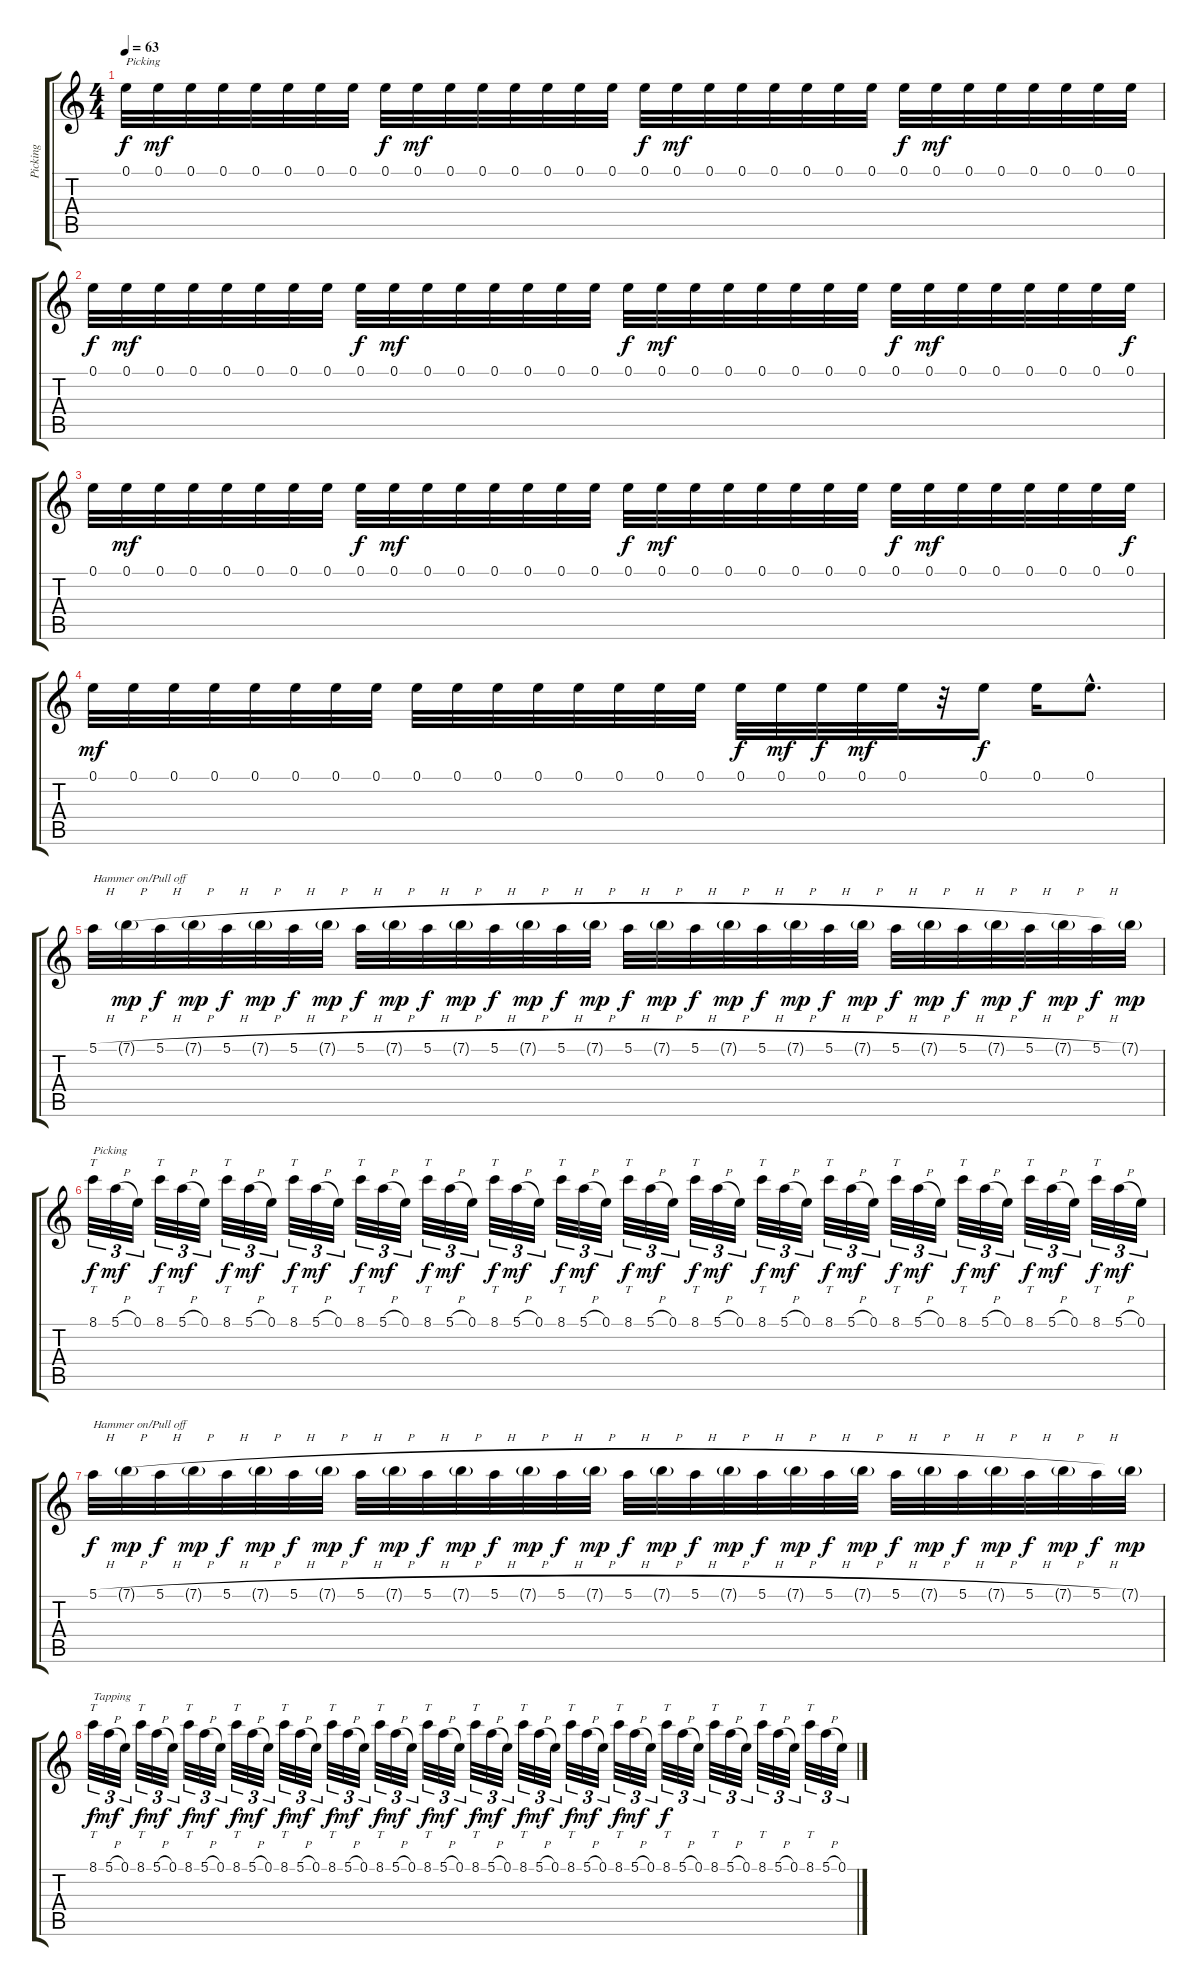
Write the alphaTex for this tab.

\track ("Picking" "Picking") {instrument electricguitarjazz}
\staff {score tabs}
\tuning (E4 B3 G3 D3 A2 E2) {hide}
\ts (4 4)
\tempo 63
\clef g2
\ks c
0.1.32{txt "Picking" dy f volume 8} 0.1.32{dy mf} 0.1.32 0.1.32 0.1.32 0.1.32 0.1.32 0.1.32 0.1.32{dy f} 0.1.32{dy mf} 0.1.32 0.1.32 0.1.32 0.1.32 0.1.32 0.1.32 0.1.32{dy f} 0.1.32{dy mf} 0.1.32 0.1.32 0.1.32 0.1.32 0.1.32 0.1.32 0.1.32{dy f} 0.1.32{dy mf} 0.1.32 0.1.32 0.1.32 0.1.32 0.1.32 0.1.32 |
0.1.32{dy f} 0.1.32{dy mf} 0.1.32 0.1.32 0.1.32 0.1.32 0.1.32 0.1.32 0.1.32{dy f} 0.1.32{dy mf} 0.1.32 0.1.32 0.1.32 0.1.32 0.1.32 0.1.32 0.1.32{dy f} 0.1.32{dy mf} 0.1.32 0.1.32 0.1.32 0.1.32 0.1.32 0.1.32 0.1.32{dy f} 0.1.32{dy mf} 0.1.32 0.1.32 0.1.32 0.1.32 0.1.32 0.1.32{dy f} |
0.1.32 0.1.32{dy mf} 0.1.32 0.1.32 0.1.32 0.1.32 0.1.32 0.1.32 0.1.32{dy f} 0.1.32{dy mf} 0.1.32 0.1.32 0.1.32 0.1.32 0.1.32 0.1.32 0.1.32{dy f} 0.1.32{dy mf} 0.1.32 0.1.32 0.1.32 0.1.32 0.1.32 0.1.32 0.1.32{dy f} 0.1.32{dy mf} 0.1.32 0.1.32 0.1.32 0.1.32 0.1.32 0.1.32{dy f} |
0.1.32{dy mf} 0.1.32 0.1.32 0.1.32 0.1.32 0.1.32 0.1.32 0.1.32 0.1.32 0.1.32 0.1.32 0.1.32 0.1.32 0.1.32 0.1.32 0.1.32 0.1.32{dy f} 0.1.32{dy mf} 0.1.32{dy f} 0.1.32{dy mf} 0.1.32 r.32 0.1.16{dy f} 0.1.16 0.1{hac}.8{d} |
5.1{h}.32{txt "Hammer on/Pull off"} 7.1{h g}.32{dy mp} 5.1{h}.32{dy f} 7.1{h g}.32{dy mp} 5.1{h}.32{dy f} 7.1{h g}.32{dy mp} 5.1{h}.32{dy f} 7.1{h g}.32{dy mp} 5.1{h}.32{dy f} 7.1{h g}.32{dy mp} 5.1{h}.32{dy f} 7.1{h g}.32{dy mp} 5.1{h}.32{dy f} 7.1{h g}.32{dy mp} 5.1{h}.32{dy f} 7.1{h g}.32{dy mp} 5.1{h}.32{dy f} 7.1{h g}.32{dy mp} 5.1{h}.32{dy f} 7.1{h g}.32{dy mp} 5.1{h}.32{dy f} 7.1{h g}.32{dy mp} 5.1{h}.32{dy f} 7.1{h g}.32{dy mp} 5.1{h}.32{dy f} 7.1{h g}.32{dy mp} 5.1{h}.32{dy f} 7.1{h g}.32{dy mp} 5.1{h}.32{dy f} 7.1{h g}.32{dy mp} 5.1{h}.32{dy f} 7.1{g}.32{dy mp} |
8.1.32{tt tu (3 2) txt "Picking" dy f} 5.1{h}.32{tu (3 2) dy mf} 0.1.32{tu (3 2)} 8.1.32{tt tu (3 2) dy f} 5.1{h}.32{tu (3 2) dy mf} 0.1.32{tu (3 2)} 8.1.32{tt tu (3 2) dy f} 5.1{h}.32{tu (3 2) dy mf} 0.1.32{tu (3 2)} 8.1.32{tt tu (3 2) dy f} 5.1{h}.32{tu (3 2) dy mf} 0.1.32{tu (3 2)} 8.1.32{tt tu (3 2) dy f} 5.1{h}.32{tu (3 2) dy mf} 0.1.32{tu (3 2)} 8.1.32{tt tu (3 2) dy f} 5.1{h}.32{tu (3 2) dy mf} 0.1.32{tu (3 2)} 8.1.32{tt tu (3 2) dy f} 5.1{h}.32{tu (3 2) dy mf} 0.1.32{tu (3 2)} 8.1.32{tt tu (3 2) dy f} 5.1{h}.32{tu (3 2) dy mf} 0.1.32{tu (3 2)} 8.1.32{tt tu (3 2) dy f} 5.1{h}.32{tu (3 2) dy mf} 0.1.32{tu (3 2)} 8.1.32{tt tu (3 2) dy f} 5.1{h}.32{tu (3 2) dy mf} 0.1.32{tu (3 2)} 8.1.32{tt tu (3 2) dy f} 5.1{h}.32{tu (3 2) dy mf} 0.1.32{tu (3 2)} 8.1.32{tt tu (3 2) dy f} 5.1{h}.32{tu (3 2) dy mf} 0.1.32{tu (3 2)} 8.1.32{tt tu (3 2) dy f} 5.1{h}.32{tu (3 2) dy mf} 0.1.32{tu (3 2)} 8.1.32{tt tu (3 2) dy f} 5.1{h}.32{tu (3 2) dy mf} 0.1.32{tu (3 2)} 8.1.32{tt tu (3 2) dy f} 5.1{h}.32{tu (3 2) dy mf} 0.1.32{tu (3 2)} 8.1.32{tt tu (3 2) dy f} 5.1{h}.32{tu (3 2) dy mf} 0.1.32{tu (3 2)} |
5.1{h}.32{txt "Hammer on/Pull off" dy f} 7.1{h g}.32{dy mp} 5.1{h}.32{dy f} 7.1{h g}.32{dy mp} 5.1{h}.32{dy f} 7.1{h g}.32{dy mp} 5.1{h}.32{dy f} 7.1{h g}.32{dy mp} 5.1{h}.32{dy f} 7.1{h g}.32{dy mp} 5.1{h}.32{dy f} 7.1{h g}.32{dy mp} 5.1{h}.32{dy f} 7.1{h g}.32{dy mp} 5.1{h}.32{dy f} 7.1{h g}.32{dy mp} 5.1{h}.32{dy f} 7.1{h g}.32{dy mp} 5.1{h}.32{dy f} 7.1{h g}.32{dy mp} 5.1{h}.32{dy f} 7.1{h g}.32{dy mp} 5.1{h}.32{dy f} 7.1{h g}.32{dy mp} 5.1{h}.32{dy f} 7.1{h g}.32{dy mp} 5.1{h}.32{dy f} 7.1{h g}.32{dy mp} 5.1{h}.32{dy f} 7.1{h g}.32{dy mp} 5.1{h}.32{dy f} 7.1{g}.32{dy mp} |
8.1.32{tt tu (3 2) txt "Tapping" dy f} 5.1{h}.32{tu (3 2) dy mf} 0.1.32{tu (3 2)} 8.1.32{tt tu (3 2) dy f} 5.1{h}.32{tu (3 2) dy mf} 0.1.32{tu (3 2)} 8.1.32{tt tu (3 2) dy f} 5.1{h}.32{tu (3 2) dy mf} 0.1.32{tu (3 2)} 8.1.32{tt tu (3 2) dy f} 5.1{h}.32{tu (3 2) dy mf} 0.1.32{tu (3 2)} 8.1.32{tt tu (3 2) dy f} 5.1{h}.32{tu (3 2) dy mf} 0.1.32{tu (3 2)} 8.1.32{tt tu (3 2) dy f} 5.1{h}.32{tu (3 2) dy mf} 0.1.32{tu (3 2)} 8.1.32{tt tu (3 2) dy f} 5.1{h}.32{tu (3 2) dy mf} 0.1.32{tu (3 2)} 8.1.32{tt tu (3 2) dy f} 5.1{h}.32{tu (3 2) dy mf} 0.1.32{tu (3 2)} 8.1.32{tt tu (3 2) dy f} 5.1{h}.32{tu (3 2) dy mf} 0.1.32{tu (3 2)} 8.1.32{tt tu (3 2) dy f} 5.1{h}.32{tu (3 2) dy mf} 0.1.32{tu (3 2)} 8.1.32{tt tu (3 2) dy f} 5.1{h}.32{tu (3 2) dy mf} 0.1.32{tu (3 2)} 8.1.32{tt tu (3 2) dy f} 5.1{h}.32{tu (3 2) dy mf} 0.1.32{tu (3 2)} 8.1.32{tt tu (3 2) dy f} 5.1{h}.32{tu (3 2)} 0.1.32{tu (3 2)} 8.1.32{tt tu (3 2)} 5.1{h}.32{tu (3 2)} 0.1.32{tu (3 2)} 8.1.32{tt tu (3 2)} 5.1{h}.32{tu (3 2)} 0.1.32{tu (3 2)} 8.1.32{tt tu (3 2)} 5.1{h}.32{tu (3 2)} 0.1.32{tu (3 2)}
